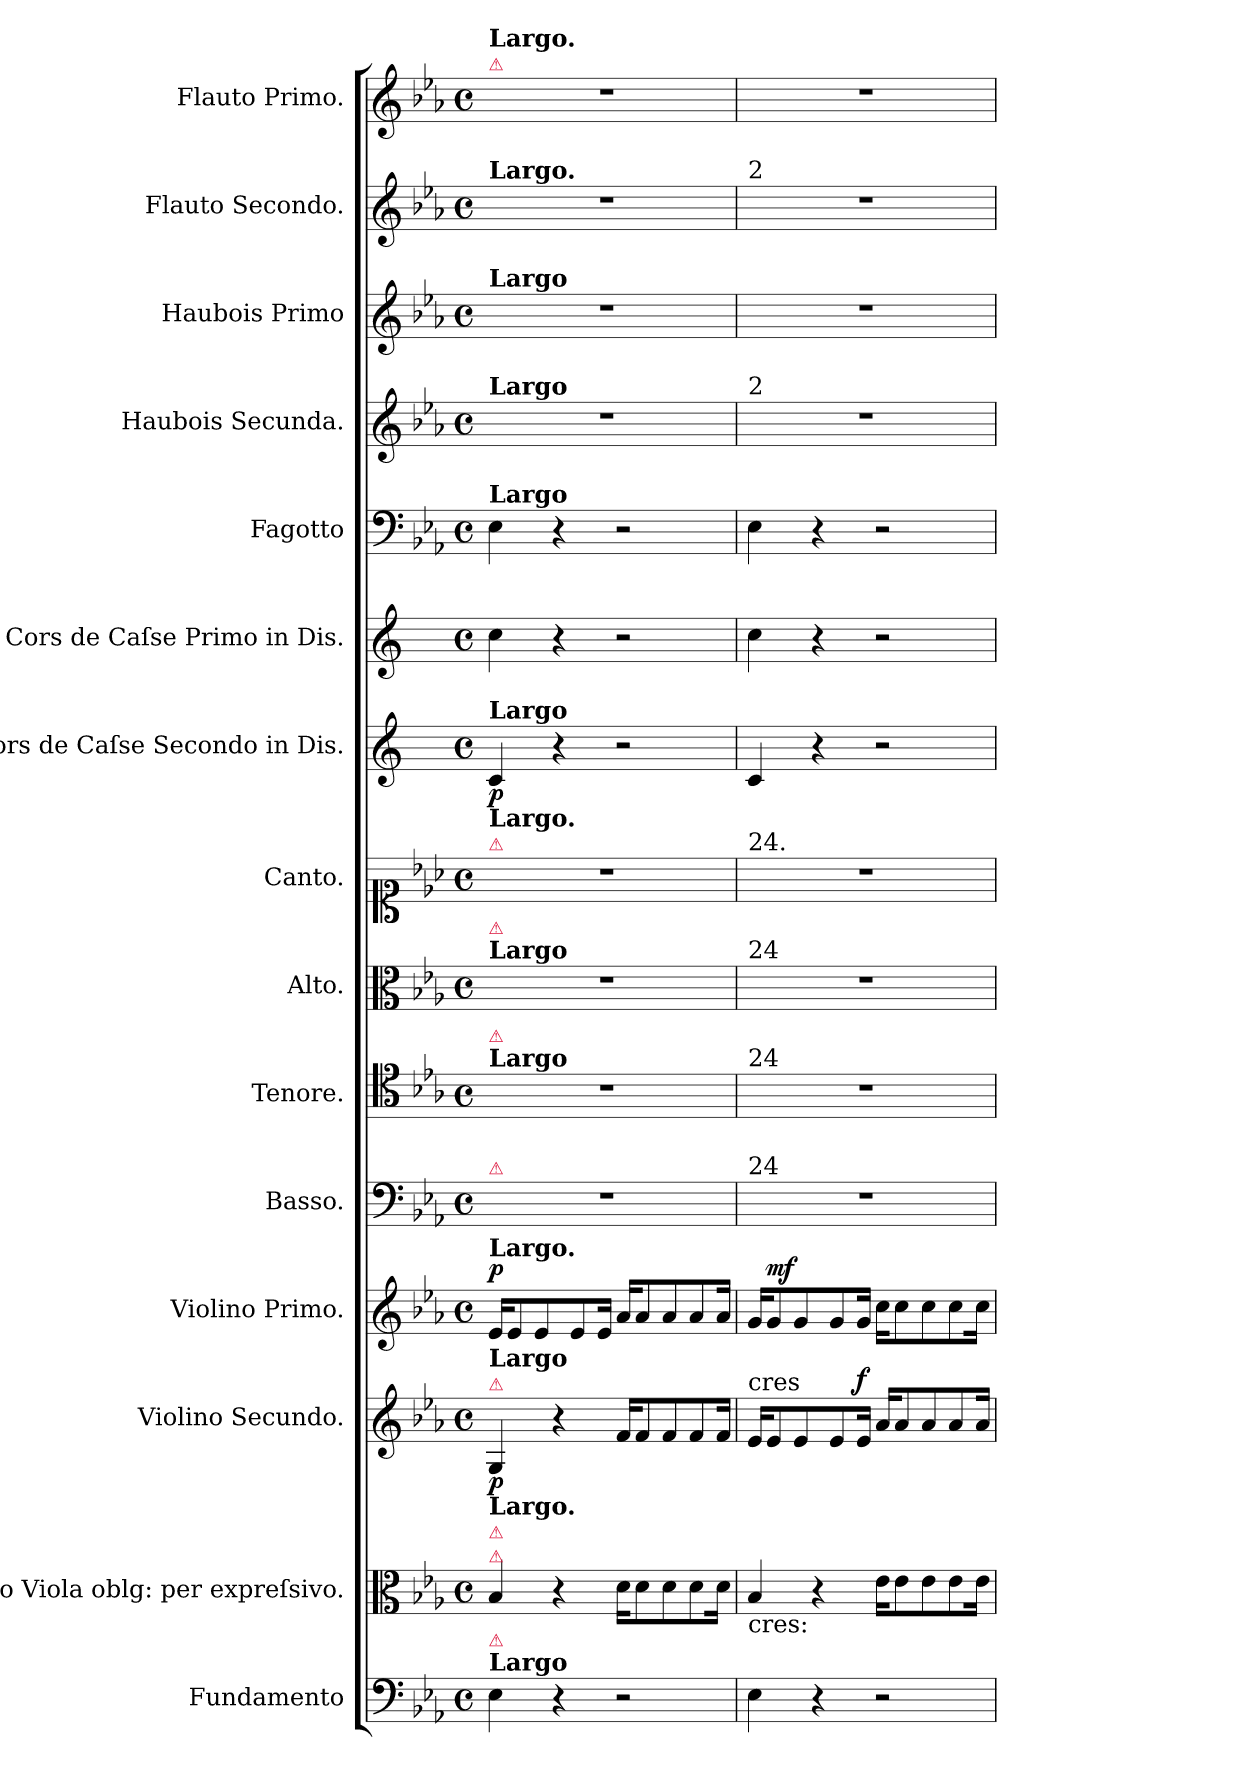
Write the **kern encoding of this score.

**kern	**kern	**dynam	**kern	**dynam	**kern	**dynam	**kern	**kern	**kern	**kern	**kern	**dynam	**kern	**dynam	**kern	**dynam	**kern	**kern	**kern	**kern
*part15	*part14	*part14	*part13	*part13	*part12	*part12	*part11	*part10	*part9	*part8	*part7	*part7	*part6	*part6	*part5	*part5	*part4	*part3	*part2	*part1
*staff15	*staff14	*staff14	*staff13	*staff13	*staff12	*staff12	*staff11	*staff10	*staff9	*staff8	*staff7	*staff7	*staff6	*staff6	*staff5	*staff5	*staff4	*staff3	*staff2	*staff1
*I"Fundamento	*I"Alto Viola oblg: per expreſsivo.	*	*I"Violino Secundo.	*	*I"Violino Primo.	*	*I"Basso.	*I"Tenore.	*I"Alto.	*I"Canto.	*I"Cors de Caſse Secondo in Dis.	*	*I"Cors de Caſse Primo in Dis.	*	*I"Fagotto	*	*I"Haubois Secunda.	*I"Haubois Primo	*I"Flauto Secondo.	*I"Flauto Primo.
*	*I'vla obl	*	*	*	*I'vl I	*	*I'B	*I'T	*I'A	*	*I'cor II	*	*I'cor I	*	*I'fag	*	*	*	*	*I'fl I
*clefF4	*clefC3	*	*clefG2	*	*clefG2	*	*clefF4	*clefC4	*clefC3	*clefC1	*clefG2	*	*clefG2	*	*clefF4	*	*clefG2	*clefG2	*clefG2	*clefG2
*	*	*	*	*	*	*	*	*	*	*	*ITrd-2c-3	*	*ITrd-2c-3	*	*	*	*	*	*	*
*k[b-e-a-]	*k[b-e-a-]	*	*k[b-e-a-]	*	*k[b-e-a-]	*	*k[b-e-a-]	*k[b-e-a-]	*k[b-e-a-]	*k[b-e-a-]	*k[b-e-a-]	*	*k[b-e-a-]	*	*k[b-e-a-]	*	*k[b-e-a-]	*k[b-e-a-]	*k[b-e-a-]	*k[b-e-a-]
*E-:	*E-:	*	*E-:	*	*E-:	*	*E-:	*E-:	*E-:	*E-:	*	*	*	*	*E-:	*	*E-:	*E-:	*E-:	*E-:
*M4/4	*M4/4	*	*M4/4	*	*M4/4	*	*M4/4	*M4/4	*M4/4	*M4/4	*M4/4	*	*M4/4	*	*M4/4	*	*M4/4	*M4/4	*M4/4	*M4/4
*met(c)	*met(c)	*	*met(c)	*	*met(c)	*	*met(c)	*met(c)	*met(c)	*met(c)	*met(c)	*	*met(c)	*	*met(c)	*	*met(c)	*met(c)	*met(c)	*met(c)
=1	=1	=1	=1	=1	=1	=1	=1	=1	=1	=1	=1	=1	=1	=1	=1	=1	=1	=1	=1	=1
!	!	!	!	!	!	!	!	!	!	!	!	!	!	!	!	!	!	!	!	!LO:TX:a:color=crimson:t=⚠
!	!	!	!	!	!	!	!	!	!	!	!	!	!	!	!	!	!	!	!	!LO:TX:a:B:t=Largo.
!	!	!	!	!	!	!	!	!	!	!	!	!	!	!	!	!	!	!	!LO:TX:a:B:t=Largo.	!
!	!	!	!	!	!	!	!	!	!	!	!	!	!	!	!	!	!	!LO:TX:a:B:t=Largo	!	!
!	!	!	!	!	!	!	!	!	!	!	!	!	!	!	!	!	!LO:TX:a:B:t=Largo	!	!	!
!	!	!	!	!	!	!	!	!	!	!	!	!	!	!	!LO:TX:a:B:t=Largo	!	!	!	!	!
!	!	!	!	!	!	!	!	!	!	!	!LO:TX:a:B:t=Largo	!	!	!	!	!	!	!	!	!
!	!	!	!	!	!	!	!	!	!	!LO:TX:a:color=crimson:t=⚠	!	!	!	!	!	!	!	!	!	!
!	!	!	!	!	!	!	!	!	!	!LO:TX:a:B:t=Largo.	!	!	!	!	!	!	!	!	!	!
!	!	!	!	!	!	!	!	!	!LO:TX:a:B:t=Largo	!	!	!	!	!	!	!	!	!	!	!
!	!	!	!	!	!	!	!	!	!LO:TX:a:color=crimson:t=⚠	!	!	!	!	!	!	!	!	!	!	!
!	!	!	!	!	!	!	!	!LO:TX:a:B:t=Largo	!	!	!	!	!	!	!	!	!	!	!	!
!	!	!	!	!	!	!	!	!LO:TX:a:color=crimson:t=⚠	!	!	!	!	!	!	!	!	!	!	!	!
!	!	!	!	!	!	!	!LO:TX:a:color=crimson:t=⚠	!	!	!	!	!	!	!	!	!	!	!	!	!
!	!	!	!	!	!LO:TX:a:B:t=Largo.	!	!	!	!	!	!	!	!	!	!	!	!	!	!	!
!	!	!	!LO:TX:a:color=crimson:t=⚠	!	!	!	!	!	!	!	!	!	!	!	!	!	!	!	!	!
!	!	!	!LO:TX:a:B:t=Largo	!	!	!	!	!	!	!	!	!	!	!	!	!	!	!	!	!
!	!LO:TX:a:color=crimson:t=⚠	!	!	!	!	!	!	!	!	!	!	!	!	!	!	!	!	!	!	!
!	!LO:TX:a:color=crimson:t=⚠	!	!	!	!	!	!	!	!	!	!	!	!	!	!	!	!	!	!	!
!	!LO:TX:a:B:t=Largo.	!	!	!	!	!	!	!	!	!	!	!	!	!	!	!	!	!	!	!
!LO:TX:a:B:t=Largo	!	!	!	!	!	!	!	!	!	!	!	!	!	!	!	!	!	!	!	!
!LO:TX:a:color=crimson:t=⚠	!	!	!	!	!	!	!	!	!	!	!	!	!	!	!	!	!	!	!	!
!	!	!	!	!	!	!LO:DY:a	!	!	!	!	!	!	!	!LO:DY:b	!	!LO:DY:b	!	!	!	!
4E-\	4B-/	.	4G/	p	16e-/KL	p	1r	1r	1r	1r	4e-/	p	4ee-\	piano	4E-\	piano	1r	1r	1r	1r
.	.	.	.	.	8e-/	.	.	.	.	.	.	.	.	.	.	.	.	.	.	.
.	.	.	.	.	8e-/	.	.	.	.	.	.	.	.	.	.	.	.	.	.	.
4r	4r	.	4r	.	.	.	.	.	.	.	4r	.	4r	.	4r	.	.	.	.	.
.	.	.	.	.	8e-/	.	.	.	.	.	.	.	.	.	.	.	.	.	.	.
.	.	.	.	.	16e-/Jk	.	.	.	.	.	.	.	.	.	.	.	.	.	.	.
!	!	!LO:DY:b	!	!	!	!	!	!	!	!	!	!	!	!	!	!	!	!	!	!
2r	16d\KL	piano.	16f/KL	.	16a-/KL	.	.	.	.	.	2r	.	2r	.	2r	.	.	.	.	.
.	8d\	.	8f/	.	8a-/	.	.	.	.	.	.	.	.	.	.	.	.	.	.	.
.	8d\	.	8f/	.	8a-/	.	.	.	.	.	.	.	.	.	.	.	.	.	.	.
.	8d\	.	8f/	.	8a-/	.	.	.	.	.	.	.	.	.	.	.	.	.	.	.
.	16d\Jk	.	16f/Jk	.	16a-/Jk	.	.	.	.	.	.	.	.	.	.	.	.	.	.	.
=2	=2	=2	=2	=2	=2	=2	=2	=2	=2	=2	=2	=2	=2	=2	=2	=2	=2	=2	=2	=2
!	!	!	!	!	!	!	!	!	!	!	!	!	!	!	!	!	!	!	!LO:TX:a:t=2	!
!	!	!	!	!	!	!	!	!	!	!	!	!	!	!	!	!	!LO:TX:a:t=2	!	!	!
!	!	!	!	!	!	!	!	!	!	!LO:TX:a:t=24.	!	!	!	!	!	!	!	!	!	!
!	!	!	!	!	!	!	!	!	!LO:TX:a:t=24	!	!	!	!	!	!	!	!	!	!	!
!	!	!	!	!	!	!	!	!LO:TX:a:t=24	!	!	!	!	!	!	!	!	!	!	!	!
!	!	!	!	!	!	!	!LO:TX:a:t=24	!	!	!	!	!	!	!	!	!	!	!	!	!
!	!	!	!LO:TX:a:t=cres	!	!	!	!	!	!	!	!	!	!	!	!	!	!	!	!	!
!	!LO:TX:b:t=cres&colon;	!	!	!	!	!	!	!	!	!	!	!	!	!	!	!	!	!	!	!
4E-\	4B-/	.	16e-/KL	.	16g/KL	.	1r	1r	1r	1r	4e-/	.	4ee-\	.	4E-\	.	1r	1r	1r	1r
!	!	!	!	!	!	!LO:DY:a	!	!	!	!	!	!	!	!	!	!	!	!	!	!
.	.	.	8e-/	.	8g/	mf	.	.	.	.	.	.	.	.	.	.	.	.	.	.
.	.	.	8e-/	.	8g/	.	.	.	.	.	.	.	.	.	.	.	.	.	.	.
4r	4r	.	.	.	.	.	.	.	.	.	4r	.	4r	.	4r	.	.	.	.	.
.	.	.	8e-/	.	8g/	.	.	.	.	.	.	.	.	.	.	.	.	.	.	.
!	!	!	!	!LO:DY:a	!	!	!	!	!	!	!	!	!	!	!	!	!	!	!	!
.	.	.	16e-/Jk	f	16g/Jk	.	.	.	.	.	.	.	.	.	.	.	.	.	.	.
2r	16e-\KL	.	16a-/KL	.	16cc\KL	.	.	.	.	.	2r	.	2r	.	2r	.	.	.	.	.
!	!	!LO:DY:b	!	!	!	!	!	!	!	!	!	!	!	!	!	!	!	!	!	!
.	8e-\	forte.	8a-/	.	8cc\	.	.	.	.	.	.	.	.	.	.	.	.	.	.	.
.	8e-\	.	8a-/	.	8cc\	.	.	.	.	.	.	.	.	.	.	.	.	.	.	.
.	8e-\	.	8a-/	.	8cc\	.	.	.	.	.	.	.	.	.	.	.	.	.	.	.
.	16e-\Jk	.	16a-/Jk	.	16cc\Jk	.	.	.	.	.	.	.	.	.	.	.	.	.	.	.
=	=	=	=	=	=	=	=	=	=	=	=	=	=	=	=	=	=	=	=	=
*-	*-	*-	*-	*-	*-	*-	*-	*-	*-	*-	*-	*-	*-	*-	*-	*-	*-	*-	*-	*-
